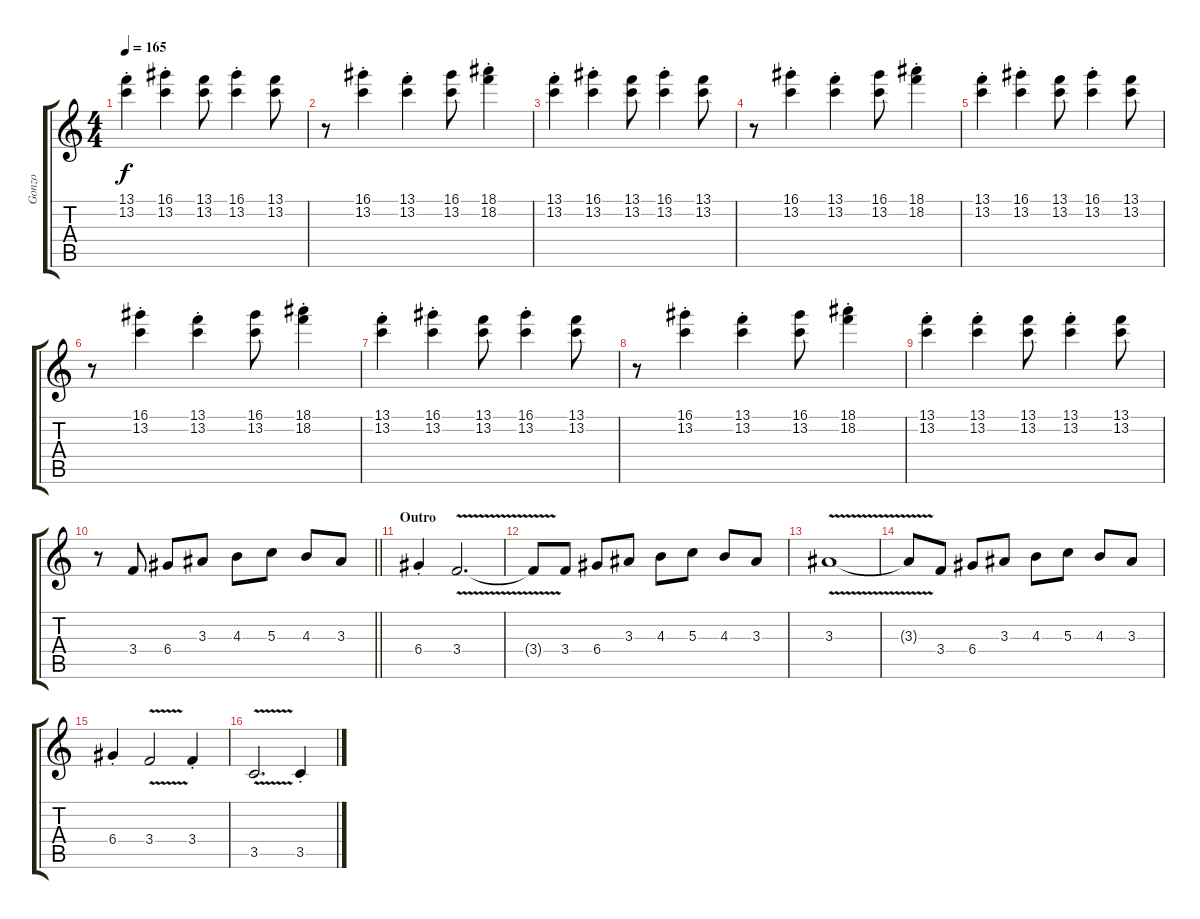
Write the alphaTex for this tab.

\track ("Gonzo" "Gonzo") {instrument electricguitarmuted}
\staff {score tabs}
\tuning (E4 B3 G3 D3 A2 E2) {hide}
\ts (4 4)
\tempo 165
\clef g2
\ks c
(13.1{st} 13.2{st}).4{dy f} (16.1{st} 13.2{st}).4 (13.1 13.2).8 (16.1{st} 13.2{st}).4 (13.1 13.2).8 |
r.8 (16.1{st} 13.2{st}).4 (13.1{st} 13.2{st}).4 (16.1 13.2).8 (18.1{st} 18.2{st}).4 |
(13.1{st} 13.2{st}).4 (16.1{st} 13.2{st}).4 (13.1 13.2).8 (16.1{st} 13.2{st}).4 (13.1 13.2).8 |
r.8 (16.1{st} 13.2{st}).4 (13.1{st} 13.2{st}).4 (16.1 13.2).8 (18.1{st} 18.2{st}).4 |
(13.1{st} 13.2{st}).4 (16.1{st} 13.2{st}).4 (13.1 13.2).8 (16.1{st} 13.2{st}).4 (13.1 13.2).8 |
r.8 (16.1{st} 13.2{st}).4 (13.1{st} 13.2{st}).4 (16.1 13.2).8 (18.1{st} 18.2{st}).4 |
(13.1{st} 13.2{st}).4 (16.1{st} 13.2{st}).4 (13.1 13.2).8 (16.1{st} 13.2{st}).4 (13.1 13.2).8 |
r.8 (16.1{st} 13.2{st}).4 (13.1{st} 13.2{st}).4 (16.1 13.2).8 (18.1{st} 18.2{st}).4 |
(13.1{st} 13.2{st}).4 (13.1{st} 13.2{st}).4 (13.1 13.2).8 (13.1{st} 13.2{st}).4 (13.1 13.2).8 |
\barLineRight lightlight
r.8{volume 14} 3.4.8 6.4.8 3.3.8 4.3.8 5.3.8 4.3.8 3.3.8 |
\section ("" "Outro")
6.4{st}.4 3.4{v}.2{d} |
3.4{t}.8 3.4.8 6.4.8 3.3.8 4.3.8 5.3.8 4.3.8 3.3.8 |
3.3{v}.1 |
3.3{t}.8 3.4.8 6.4.8 3.3.8 4.3.8 5.3.8 4.3.8 3.3.8 |
6.4{st}.4 3.4{v}.2 3.4{st}.4 |
3.5{v}.2{d} 3.5{st}.4
